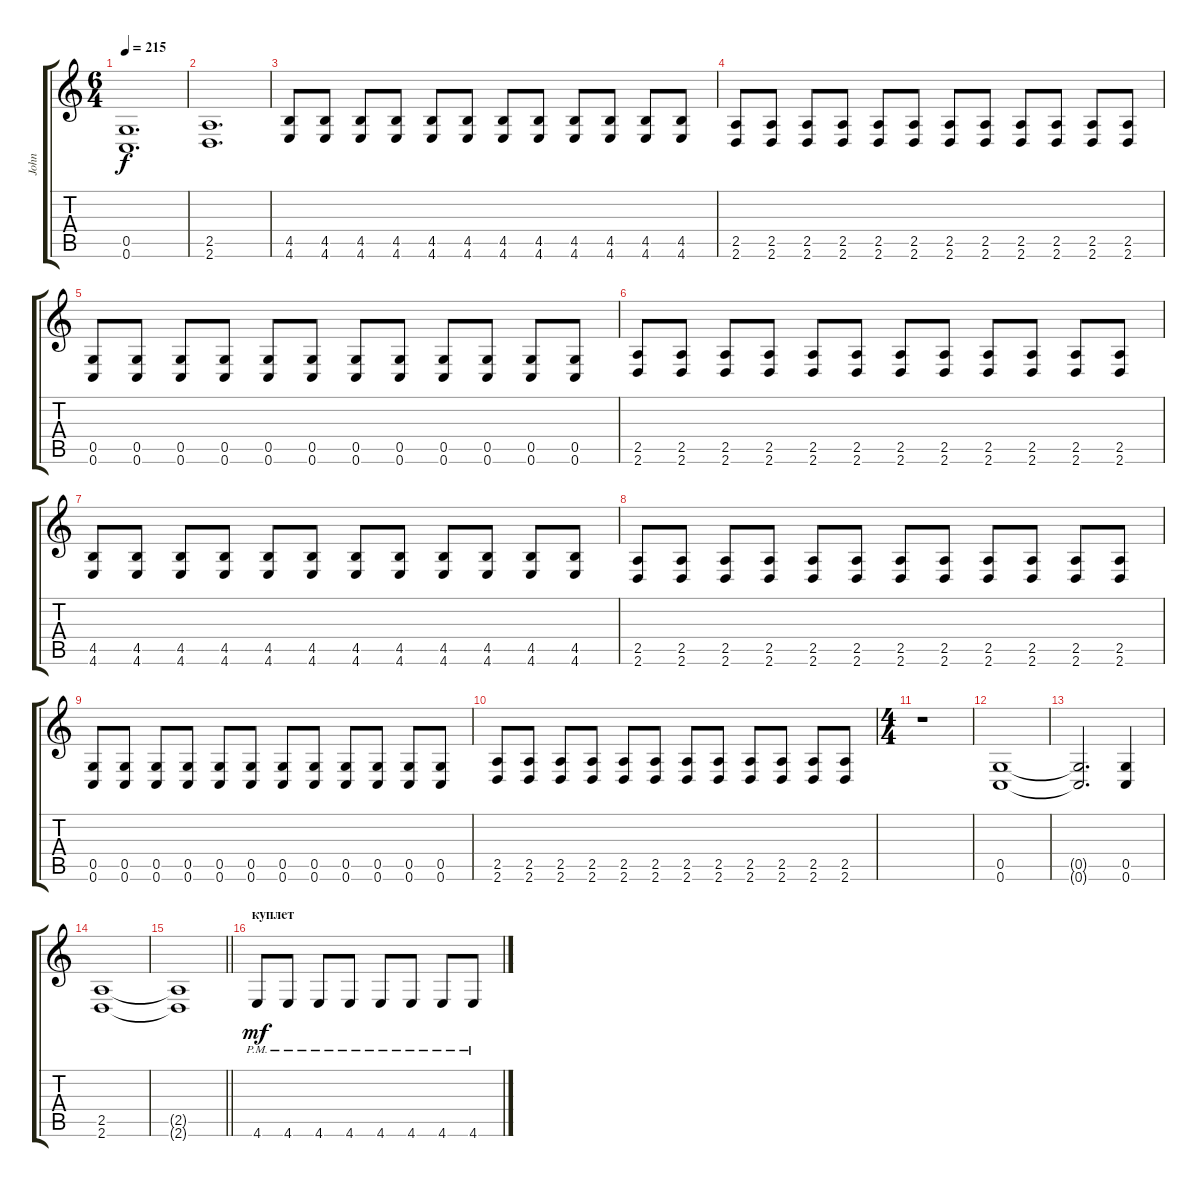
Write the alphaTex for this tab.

\track ("John" "John") {instrument distortionguitar}
\staff {score tabs}
\tuning (D4 A3 F3 C3 G2 C2) {hide}
\ts (6 4)
\tempo 215
\clef g2
\ks c
(0.5 0.6).1{d dy f} |
(2.5 2.6).1{d} |
(4.5 4.6).8 (4.5 4.6).8 (4.5 4.6).8 (4.5 4.6).8 (4.5 4.6).8 (4.5 4.6).8 (4.5 4.6).8 (4.5 4.6).8 (4.5 4.6).8 (4.5 4.6).8 (4.5 4.6).8 (4.5 4.6).8 |
(2.5 2.6).8 (2.5 2.6).8 (2.5 2.6).8 (2.5 2.6).8 (2.5 2.6).8 (2.5 2.6).8 (2.5 2.6).8 (2.5 2.6).8 (2.5 2.6).8 (2.5 2.6).8 (2.5 2.6).8 (2.5 2.6).8 |
(0.5 0.6).8 (0.5 0.6).8 (0.5 0.6).8 (0.5 0.6).8 (0.5 0.6).8 (0.5 0.6).8 (0.5 0.6).8 (0.5 0.6).8 (0.5 0.6).8 (0.5 0.6).8 (0.5 0.6).8 (0.5 0.6).8 |
(2.5 2.6).8 (2.5 2.6).8 (2.5 2.6).8 (2.5 2.6).8 (2.5 2.6).8 (2.5 2.6).8 (2.5 2.6).8 (2.5 2.6).8 (2.5 2.6).8 (2.5 2.6).8 (2.5 2.6).8 (2.5 2.6).8 |
(4.5 4.6).8 (4.5 4.6).8 (4.5 4.6).8 (4.5 4.6).8 (4.5 4.6).8 (4.5 4.6).8 (4.5 4.6).8 (4.5 4.6).8 (4.5 4.6).8 (4.5 4.6).8 (4.5 4.6).8 (4.5 4.6).8 |
(2.5 2.6).8 (2.5 2.6).8 (2.5 2.6).8 (2.5 2.6).8 (2.5 2.6).8 (2.5 2.6).8 (2.5 2.6).8 (2.5 2.6).8 (2.5 2.6).8 (2.5 2.6).8 (2.5 2.6).8 (2.5 2.6).8 |
(0.5 0.6).8 (0.5 0.6).8 (0.5 0.6).8 (0.5 0.6).8 (0.5 0.6).8 (0.5 0.6).8 (0.5 0.6).8 (0.5 0.6).8 (0.5 0.6).8 (0.5 0.6).8 (0.5 0.6).8 (0.5 0.6).8 |
(2.5 2.6).8 (2.5 2.6).8 (2.5 2.6).8 (2.5 2.6).8 (2.5 2.6).8 (2.5 2.6).8 (2.5 2.6).8 (2.5 2.6).8 (2.5 2.6).8 (2.5 2.6).8 (2.5 2.6).8 (2.5 2.6).8 |
\ts (4 4)
r.1 |
(0.5 0.6).1 |
(0.5{t} 0.6{t}).2{d} (0.5 0.6).4 |
(2.5 2.6).1 |
\barLineRight lightlight
(2.5{t} 2.6{t}).1 |
\section ("" "куплет")
4.6{pm}.8{dy mf} 4.6{pm}.8 4.6{pm}.8 4.6{pm}.8 4.6{pm}.8 4.6{pm}.8 4.6{pm}.8 4.6{pm}.8
